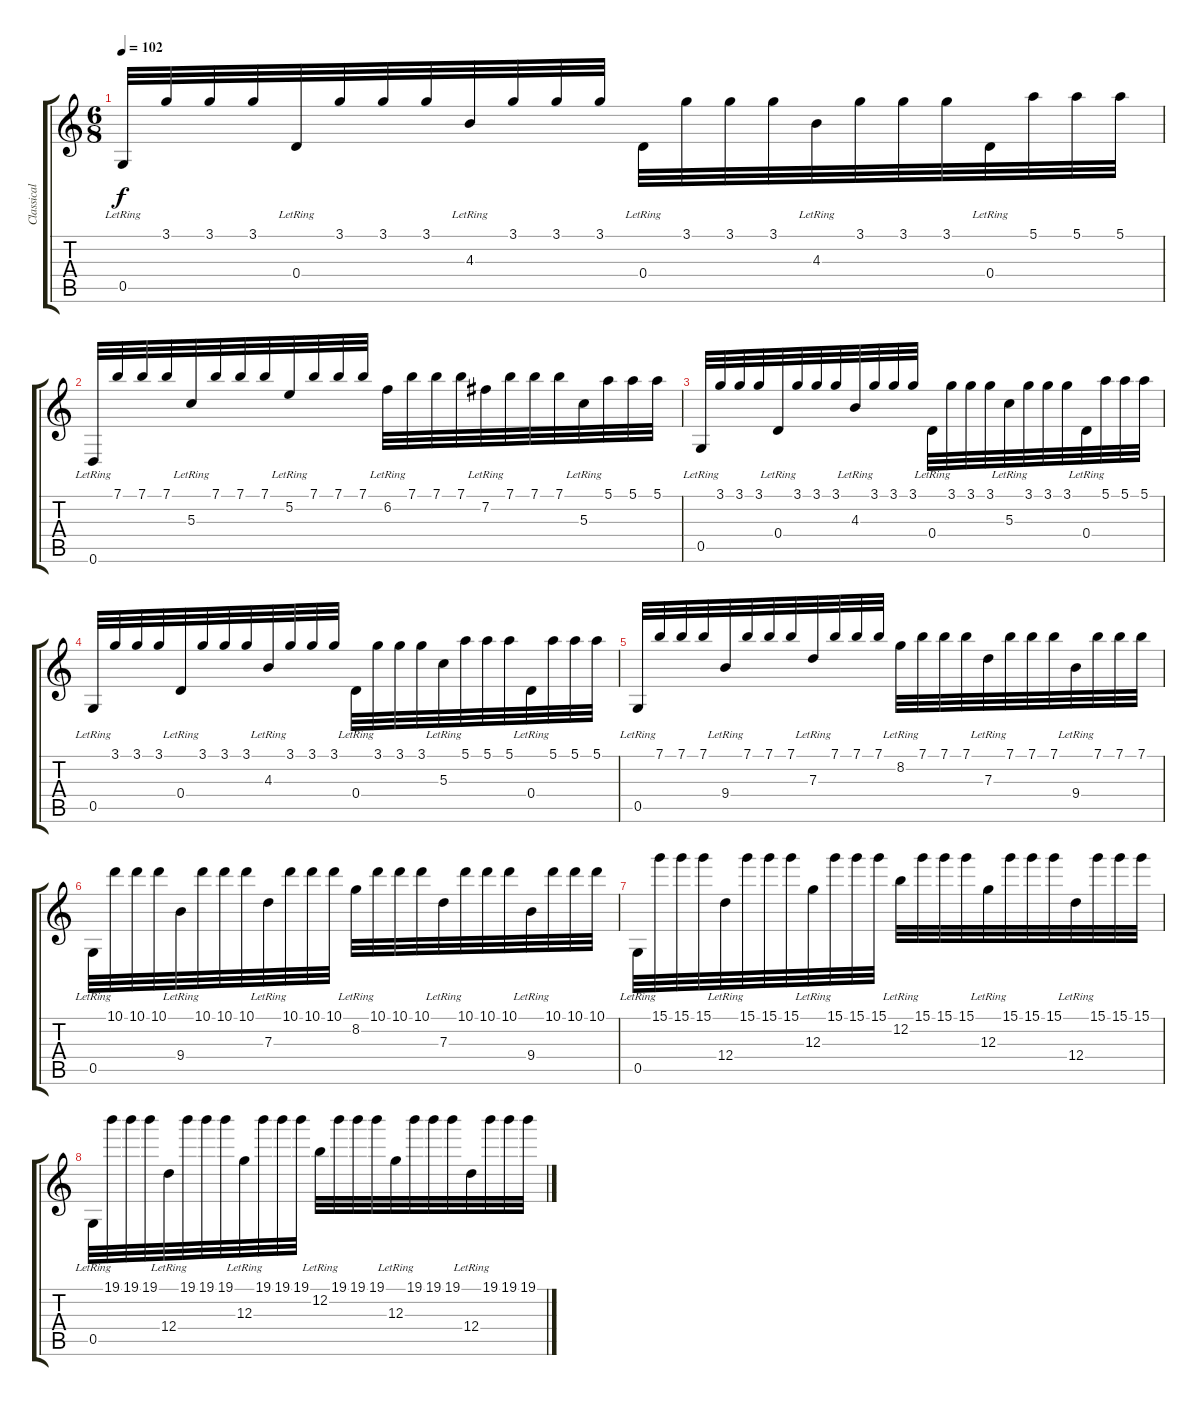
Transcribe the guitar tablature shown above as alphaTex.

\track ("Classical guitar" "Classical ") {instrument acousticguitarnylon}
\staff {score tabs}
\tuning (E4 B3 G3 D3 G2 D2) {hide}
\ts (6 8)
\tempo 102
\clef g2
\ks c
0.5{lr}.32{dy f} 3.1.32 3.1.32 3.1.32 0.4{lr}.32 3.1.32 3.1.32 3.1.32 4.3{lr}.32 3.1.32 3.1.32 3.1.32 0.4{lr}.32 3.1.32 3.1.32 3.1.32 4.3{lr}.32 3.1.32 3.1.32 3.1.32 0.4{lr}.32 5.1.32 5.1.32 5.1.32 |
0.6{lr}.32 7.1.32 7.1.32 7.1.32 5.3{lr}.32 7.1.32 7.1.32 7.1.32 5.2{lr}.32 7.1.32 7.1.32 7.1.32 6.2{lr}.32 7.1.32 7.1.32 7.1.32 7.2{lr}.32 7.1.32 7.1.32 7.1.32 5.3{lr}.32 5.1.32 5.1.32 5.1.32 |
0.5{lr}.32 3.1.32 3.1.32 3.1.32 0.4{lr}.32 3.1.32 3.1.32 3.1.32 4.3{lr}.32 3.1.32 3.1.32 3.1.32 0.4{lr}.32 3.1.32 3.1.32 3.1.32 5.3{lr}.32 3.1.32 3.1.32 3.1.32 0.4{lr}.32 5.1.32 5.1.32 5.1.32 |
0.5{lr}.32 3.1.32 3.1.32 3.1.32 0.4{lr}.32 3.1.32 3.1.32 3.1.32 4.3{lr}.32 3.1.32 3.1.32 3.1.32 0.4{lr}.32 3.1.32 3.1.32 3.1.32 5.3{lr}.32 5.1.32 5.1.32 5.1.32 0.4{lr}.32 5.1.32 5.1.32 5.1.32 |
0.5{lr}.32 7.1.32 7.1.32 7.1.32 9.4{lr}.32 7.1.32 7.1.32 7.1.32 7.3{lr}.32 7.1.32 7.1.32 7.1.32 8.2{lr}.32 7.1.32 7.1.32 7.1.32 7.3{lr}.32 7.1.32 7.1.32 7.1.32 9.4{lr}.32 7.1.32 7.1.32 7.1.32 |
0.5{lr}.32 10.1.32 10.1.32 10.1.32 9.4{lr}.32 10.1.32 10.1.32 10.1.32 7.3{lr}.32 10.1.32 10.1.32 10.1.32 8.2{lr}.32 10.1.32 10.1.32 10.1.32 7.3{lr}.32 10.1.32 10.1.32 10.1.32 9.4{lr}.32 10.1.32 10.1.32 10.1.32 |
0.5{lr}.32 15.1.32 15.1.32 15.1.32 12.4{lr}.32 15.1.32 15.1.32 15.1.32 12.3{lr}.32 15.1.32 15.1.32 15.1.32 12.2{lr}.32 15.1.32 15.1.32 15.1.32 12.3{lr}.32 15.1.32 15.1.32 15.1.32 12.4{lr}.32 15.1.32 15.1.32 15.1.32 |
0.5{lr}.32 19.1.32 19.1.32 19.1.32 12.4{lr}.32 19.1.32 19.1.32 19.1.32 12.3{lr}.32 19.1.32 19.1.32 19.1.32 12.2{lr}.32 19.1.32 19.1.32 19.1.32 12.3{lr}.32 19.1.32 19.1.32 19.1.32 12.4{lr}.32 19.1.32 19.1.32 19.1.32
